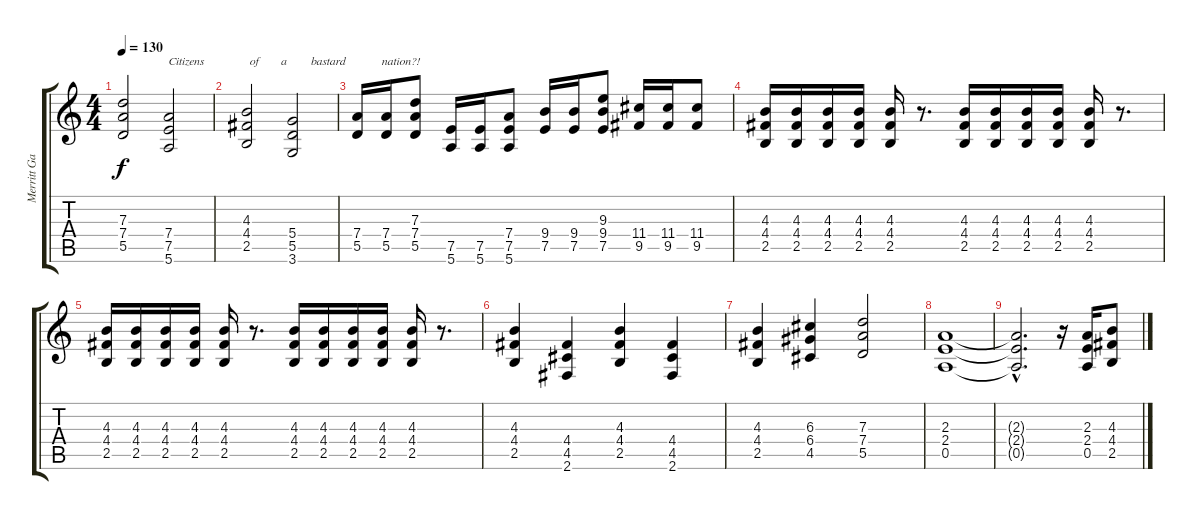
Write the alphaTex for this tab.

\track ("Merritt Gant-Guitar :Blitz - text" "Merritt Ga") {instrument distortionguitar}
\staff {score tabs}
\tuning (E4 B3 G3 D3 A2 E2) {hide}
\ts (4 4)
\tempo 130
\clef g2
\ks c
(7.3 7.4 5.5).2{dy f} (7.4 7.5 5.6).2{txt "Citizens    "} |
(4.3 4.4 2.5).2{txt " of       a        bastard            nation?! "} (5.4 5.5 3.6).2 |
(7.4 5.5).16 (7.4 5.5).16 (7.3 7.4 5.5).8 (7.5 5.6).16 (7.5 5.6).16 (7.4 7.5 5.6).8 (9.4 7.5).16 (9.4 7.5).16 (9.3 9.4 7.5).8 (11.4 9.5).16 (11.4 9.5).16 (11.4 9.5).8 |
(4.3 4.4 2.5).16 (4.3 4.4 2.5).16 (4.3 4.4 2.5).16 (4.3 4.4 2.5).16 (4.3 4.4 2.5).16 r.8{d} (4.3 4.4 2.5).16 (4.3 4.4 2.5).16 (4.3 4.4 2.5).16 (4.3 4.4 2.5).16 (4.3 4.4 2.5).16 r.8{d} |
(4.3 4.4 2.5).16 (4.3 4.4 2.5).16 (4.3 4.4 2.5).16 (4.3 4.4 2.5).16 (4.3 4.4 2.5).16 r.8{d} (4.3 4.4 2.5).16 (4.3 4.4 2.5).16 (4.3 4.4 2.5).16 (4.3 4.4 2.5).16 (4.3 4.4 2.5).16 r.8{d} |
(4.3 4.4 2.5).4 (4.4 4.5 2.6).4 (4.3 4.4 2.5).4 (4.4 4.5 2.6).4 |
(4.3 4.4 2.5).4 (6.3 6.4 4.5).4 (7.3 7.4 5.5).2 |
(2.3 2.4 0.5).1 |
(2.3{hac t} 2.4{hac t} 0.5{hac t}).2{d} r.16 (2.3 2.4 0.5).16 (4.3 4.4 2.5).8
